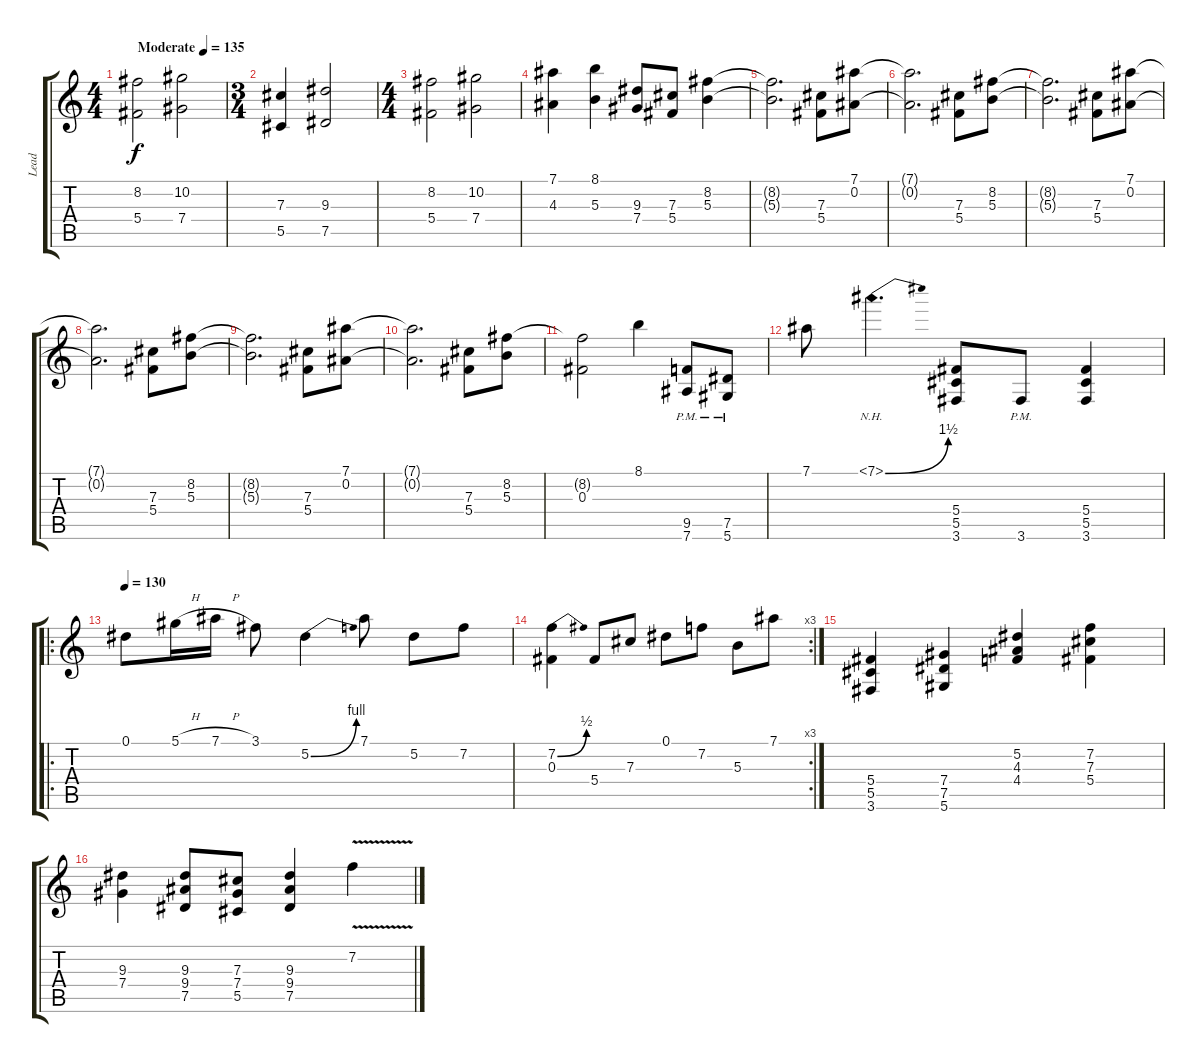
\track ("Lead" "Lead") {instrument overdrivenguitar}
\staff {score tabs}
\tuning (Eb4 Bb3 Gb3 Db3 Ab2 Eb2) {hide}
\ts (4 4)
\tempo (135 "Moderate")
\clef g2
\ks c
(8.2 5.4).2{dy f instrument overdrivenguitar} (10.2 7.4).2 |
\ts (3 4)
(7.3 5.5).4 (9.3 7.5).2 |
\ts (4 4)
(8.2 5.4).2 (10.2 7.4).2 |
(7.1 4.3).4 (8.1 5.3).4 (9.3 7.4).8 (7.3 5.4).8 (8.2 5.3).4 |
(8.2{t} 5.3{t}).2{d} (7.3 5.4).8 (7.1 0.2).8 |
(7.1{t} 0.2{t}).2{d} (7.3 5.4).8 (8.2 5.3).8 |
(8.2{t} 5.3{t}).2{d} (7.3 5.4).8 (7.1 0.2).8 |
(7.1{t} 0.2{t}).2{d} (7.3 5.4).8 (8.2 5.3).8 |
(8.2{t} 5.3{t}).2{d} (7.3 5.4).8 (7.1 0.2).8 |
(7.1{t} 0.2{t}).2{d} (7.3 5.4).8 (8.2 5.3).8 |
(8.2{t} 0.3).2 8.1.4 (9.5{pm} 7.6{pm}).8 (7.5{pm} 5.6{pm}).8 |
7.1.8 7.1{be (bend 0 0 60 6) nh}.4{d} (5.4 5.5 3.6).8 3.6{pm}.8 (5.4 5.5 3.6).4 |
\ro
\tempo 130
0.1.8 5.1{h}.16 7.1{h}.16 3.1.8 5.2{be (bend 0 0 60 4)}.4 7.1.8 5.2.8 7.2.8 |
\rc 3
(7.2{be (bend 0 0 60 2)} 0.3).4 5.4.8 7.3.8 0.1.8 7.2.8 5.3.8 7.1.8 |
(5.4 5.5 3.6).4 (7.4 7.5 5.6).4 (5.2 4.3 4.4).4 (7.2 7.3 5.4).4 |
(9.3 7.4).4 (9.3 9.4 7.5).8 (7.3 7.4 5.5).8 (9.3 9.4 7.5).4 7.2{v}.4
